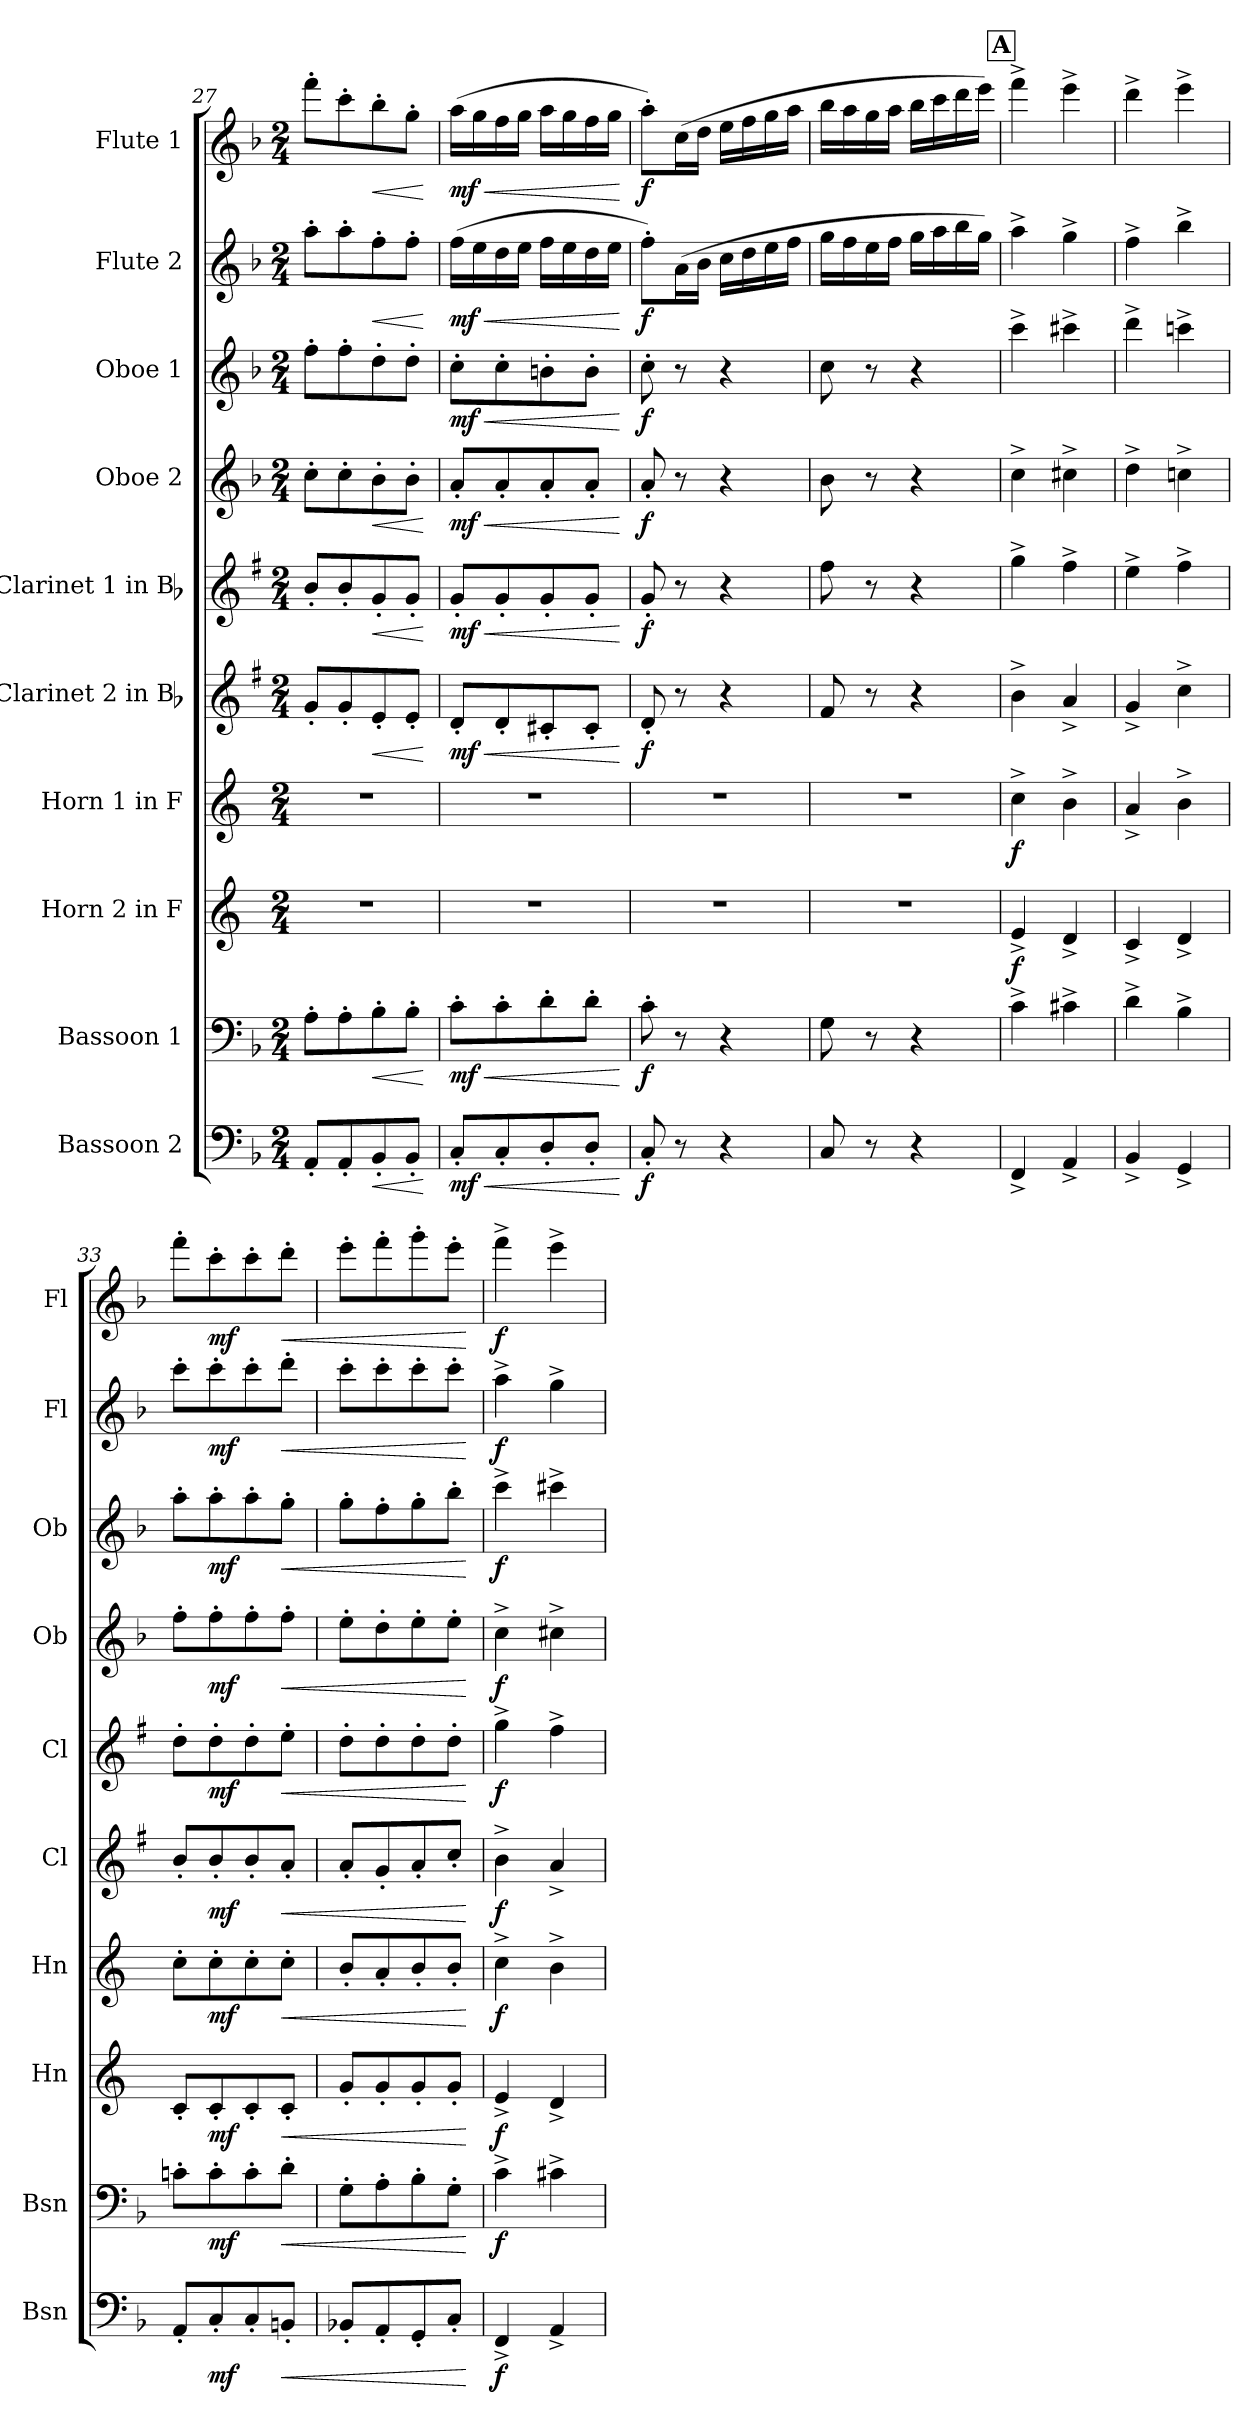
**kern	**dynam	**kern	**dynam	**kern	**dynam	**kern	**dynam	**kern	**dynam	**kern	**dynam	**kern	**dynam	**kern	**dynam	**kern	**dynam	**kern	**dynam
*part10	*part10	*part9	*part9	*part8	*part8	*part7	*part7	*part6	*part6	*part5	*part5	*part4	*part4	*part3	*part3	*part2	*part2	*part1	*part1
*staff10	*staff10	*staff9	*staff9	*staff8	*staff8	*staff7	*staff7	*staff6	*staff6	*staff5	*staff5	*staff4	*staff4	*staff3	*staff3	*staff2	*staff2	*staff1	*staff1
*I"Bassoon 2	*	*I"Bassoon 1	*	*I"Horn 2 in F	*	*I"Horn 1 in F	*	*I"Clarinet 2 in Bb	*	*I"Clarinet 1 in Bb	*	*I"Oboe 2	*	*I"Oboe 1	*	*I"Flute 2	*	*I"Flute 1	*
*I'Bsn	*	*I'Bsn	*	*I'Hn	*	*I'Hn	*	*I'Cl	*	*I'Cl	*	*I'Ob	*	*I'Ob	*	*I'Fl	*	*I'Fl	*
*clefF4	*	*clefF4	*	*clefG2	*	*clefG2	*	*clefG2	*	*clefG2	*	*clefG2	*	*clefG2	*	*clefG2	*	*clefG2	*
*	*	*	*	*ITrd4c7	*	*ITrd4c7	*	*ITrd1c2	*	*ITrd1c2	*	*	*	*	*	*	*	*	*
*k[b-]	*	*k[b-]	*	*k[b-]	*	*k[b-]	*	*k[b-]	*	*k[b-]	*	*k[b-]	*	*k[b-]	*	*k[b-]	*	*k[b-]	*
*M2/4	*	*M2/4	*	*M2/4	*	*M2/4	*	*M2/4	*	*M2/4	*	*M2/4	*	*M2/4	*	*M2/4	*	*M2/4	*
=27	=27	=27	=27	=27	=27	=27	=27	=27	=27	=27	=27	=27	=27	=27	=27	=27	=27	=27	=27
8AA'/L	.	8A'\L	.	2r	.	2r	.	8f'/L	.	8a'/L	.	8cc'\L	.	8ff'\L	.	8aa'\L	.	8fff'\L	.
8AA'/	.	8A'\	.	.	.	.	.	8f'/	.	8a'/	.	8cc'\	.	8ff'\	.	8aa'\	.	8ccc'\	.
!	!LO:HP:b	!	!LO:HP:b	!	!	!	!	!	!LO:HP:b	!	!LO:HP:b	!	!LO:HP:b	!	!	!	!LO:HP:b	!	!LO:HP:b
8BB-'/	<	8B-'\	<	.	.	.	.	8d'/	<	8f'/	<	8b-'\	<	8dd'\	.	8ff'\	<	8bb-'\	<
8BB-'/J	.	8B-'\J	.	.	.	.	.	8d'/J	.	8f'/J	.	8b-'\J	.	8dd'\J	.	8ff'\J	.	8gg'\J	.
.	[	.	[	.	.	.	.	.	[	.	[	.	[	.	.	.	[	.	[
=28	=28	=28	=28	=28	=28	=28	=28	=28	=28	=28	=28	=28	=28	=28	=28	=28	=28	=28	=28
!	!LO:HP:b	!	!LO:HP:b	!	!	!	!	!	!LO:HP:b	!	!LO:HP:b	!	!LO:HP:b	!	!LO:HP:b	!	!LO:HP:b	!	!LO:HP:b
!	!LO:DY:n=1:b	!	!LO:DY:n=1:b	!	!	!	!	!	!LO:DY:n=1:b	!	!LO:DY:n=1:b	!	!LO:DY:n=1:b	!	!LO:DY:n=1:b	!	!LO:DY:n=1:b	!	!LO:DY:n=1:b
8C'/L	< mf	8c'\L	< mf	2r	.	2r	.	8c'/L	< mf	8f'/L	< mf	8a'/L	< mf	8cc'\L	< mf	(16ff\LL	< mf	(16aa\LL	< mf
.	.	.	.	.	.	.	.	.	.	.	.	.	.	.	.	16ee\	.	16gg\	.
8C'/	.	8c'\	.	.	.	.	.	8c'/	.	8f'/	.	8a'/	.	8cc'\	.	16dd\	.	16ff\	.
.	.	.	.	.	.	.	.	.	.	.	.	.	.	.	.	16ee\JJ	.	16gg\JJ	.
8D'/	.	8d'\	.	.	.	.	.	8Bn'/	.	8f'/	.	8a'/	.	8bn'\	.	16ff\LL	.	16aa\LL	.
.	.	.	.	.	.	.	.	.	.	.	.	.	.	.	.	16ee\	.	16gg\	.
8D'/J	.	8d'\J	.	.	.	.	.	8B'/J	.	8f'/J	.	8a'/J	.	8b'\J	.	16dd\	.	16ff\	.
.	.	.	.	.	.	.	.	.	.	.	.	.	.	.	.	16ee\JJ	.	16gg\JJ	.
.	[	.	[	.	.	.	.	.	[	.	[	.	[	.	[	.	[	.	[
=29	=29	=29	=29	=29	=29	=29	=29	=29	=29	=29	=29	=29	=29	=29	=29	=29	=29	=29	=29
!	!LO:DY:b	!	!LO:DY:b	!	!	!	!	!	!LO:DY:b	!	!LO:DY:b	!	!LO:DY:b	!	!LO:DY:b	!	!LO:DY:b	!	!LO:DY:b
8C'/	f	8c'\	f	2r	.	2r	.	8c'/	f	8f'/	f	8a'/	f	8cc'\	f	8ff'\L)	f	8aa'\L)	f
8r	.	8r	.	.	.	.	.	8r	.	8r	.	8r	.	8r	.	(16a\L	.	(16cc\L	.
.	.	.	.	.	.	.	.	.	.	.	.	.	.	.	.	16b-\JJ	.	16dd\JJ	.
4r	.	4r	.	.	.	.	.	4r	.	4r	.	4r	.	4r	.	16cc\LL	.	16ee\LL	.
.	.	.	.	.	.	.	.	.	.	.	.	.	.	.	.	16dd\	.	16ff\	.
.	.	.	.	.	.	.	.	.	.	.	.	.	.	.	.	16ee\	.	16gg\	.
.	.	.	.	.	.	.	.	.	.	.	.	.	.	.	.	16ff\JJ	.	16aa\JJ	.
=30	=30	=30	=30	=30	=30	=30	=30	=30	=30	=30	=30	=30	=30	=30	=30	=30	=30	=30	=30
8C/	.	8G\	.	2r	.	2r	.	8e/	.	8ee\	.	8b-\	.	8cc\	.	16gg\LL	.	16bb-\LL	.
.	.	.	.	.	.	.	.	.	.	.	.	.	.	.	.	16ff\	.	16aa\	.
8r	.	8r	.	.	.	.	.	8r	.	8r	.	8r	.	8r	.	16ee\	.	16gg\	.
.	.	.	.	.	.	.	.	.	.	.	.	.	.	.	.	16ff\JJ	.	16aa\JJ	.
4r	.	4r	.	.	.	.	.	4r	.	4r	.	4r	.	4r	.	16gg\LL	.	16bb-\LL	.
.	.	.	.	.	.	.	.	.	.	.	.	.	.	.	.	16aa\	.	16ccc\	.
.	.	.	.	.	.	.	.	.	.	.	.	.	.	.	.	16bb-\	.	16ddd\	.
.	.	.	.	.	.	.	.	.	.	.	.	.	.	.	.	16gg\JJ)	.	16eee\JJ)	.
!!LO:REH:place=s1:a:B:cj:fs=14:t=A
=31	=31	=31	=31	=31	=31	=31	=31	=31	=31	=31	=31	=31	=31	=31	=31	=31	=31	=31	=31
!	!	!	!	!	!LO:DY:b	!	!LO:DY:b	!	!	!	!	!	!	!	!	!	!	!	!
4FF^/	.	4c^\	.	4A^/	f	4f^\	f	4a^\	.	4ff^\	.	4cc^\	.	4ccc^\	.	4aa^\	.	4fff^\	.
4AA^/	.	4c#X^\	.	4G^/	.	4e^\	.	4g^/	.	4ee^\	.	4cc#X^\	.	4ccc#X^\	.	4gg^\	.	4eee^\	.
=32	=32	=32	=32	=32	=32	=32	=32	=32	=32	=32	=32	=32	=32	=32	=32	=32	=32	=32	=32
4BB-^/	.	4d^\	.	4F^/	.	4d^/	.	4f^/	.	4dd^\	.	4dd^\	.	4ddd^\	.	4ff^\	.	4ddd^\	.
4GG^/	.	4B-^\	.	4G^/	.	4e^\	.	4b-^\	.	4ee^\	.	4ccn^\	.	4cccn^\	.	4bb-^\	.	4eee^\	.
=33	=33	=33	=33	=33	=33	=33	=33	=33	=33	=33	=33	=33	=33	=33	=33	=33	=33	=33	=33
8AA'/L	.	8cn'\L	.	8F'/L	.	8f'\L	.	8a'/L	.	8cc'\L	.	8ff'\L	.	8aa'\L	.	8ccc'\L	.	8fff'\L	.
!	!LO:DY:b	!	!LO:DY:b	!	!LO:DY:b	!	!LO:DY:b	!	!LO:DY:b	!	!LO:DY:b	!	!LO:DY:b	!	!LO:DY:b	!	!LO:DY:b	!	!LO:DY:b
8C'/	mf	8c'\	mf	8F'/	mf	8f'\	mf	8a'/	mf	8cc'\	mf	8ff'\	mf	8aa'\	mf	8ccc'\	mf	8ccc'\	mf
8C'/	.	8c'\	.	8F'/	.	8f'\	.	8a'/	.	8cc'\	.	8ff'\	.	8aa'\	.	8ccc'\	.	8ccc'\	.
!	!LO:HP:b	!	!LO:HP:b	!	!LO:HP:b	!	!LO:HP:b	!	!LO:HP:b	!	!LO:HP:b	!	!LO:HP:b	!	!LO:HP:b	!	!LO:HP:b	!	!LO:HP:b
8BBn'/J	<	8d'\J	<	8F'/J	<	8f'\J	<	8g'/J	<	8dd'\J	<	8ff'\J	<	8gg'\J	<	8ddd'\J	<	8ddd'\J	<
=34	=34	=34	=34	=34	=34	=34	=34	=34	=34	=34	=34	=34	=34	=34	=34	=34	=34	=34	=34
8BB-X'/L	.	8G'\L	.	8c'/L	.	8e'/L	.	8g'/L	.	8cc'\L	.	8ee'\L	.	8gg'\L	.	8ccc'\L	.	8eee'\L	.
8AA'/	.	8A'\	.	8c'/	.	8d'/	.	8f'/	.	8cc'\	.	8dd'\	.	8ff'\	.	8ccc'\	.	8fff'\	.
8GG'/	.	8B-'\	.	8c'/	.	8e'/	.	8g'/	.	8cc'\	.	8ee'\	.	8gg'\	.	8ccc'\	.	8ggg'\	.
8C'/J	.	8G'\J	.	8c'/J	.	8e'/J	.	8b-'/J	.	8cc'\J	.	8ee'\J	.	8bb-'\J	.	8ccc'\J	.	8eee'\J	.
.	[	.	[	.	[	.	[	.	[	.	[	.	[	.	[	.	[	.	[
=35	=35	=35	=35	=35	=35	=35	=35	=35	=35	=35	=35	=35	=35	=35	=35	=35	=35	=35	=35
!	!LO:DY:b	!	!LO:DY:b	!	!LO:DY:b	!	!LO:DY:b	!	!LO:DY:b	!	!LO:DY:b	!	!LO:DY:b	!	!LO:DY:b	!	!LO:DY:b	!	!LO:DY:b
4FF^/	f	4c^\	f	4A^/	f	4f^\	f	4a^\	f	4ff^\	f	4cc^\	f	4ccc^\	f	4aa^\	f	4fff^\	f
4AA^/	.	4c#X^\	.	4G^/	.	4e^\	.	4g^/	.	4ee^\	.	4cc#X^\	.	4ccc#X^\	.	4gg^\	.	4eee^\	.
=	=	=	=	=	=	=	=	=	=	=	=	=	=	=	=	=	=	=	=
*-	*-	*-	*-	*-	*-	*-	*-	*-	*-	*-	*-	*-	*-	*-	*-	*-	*-	*-	*-
